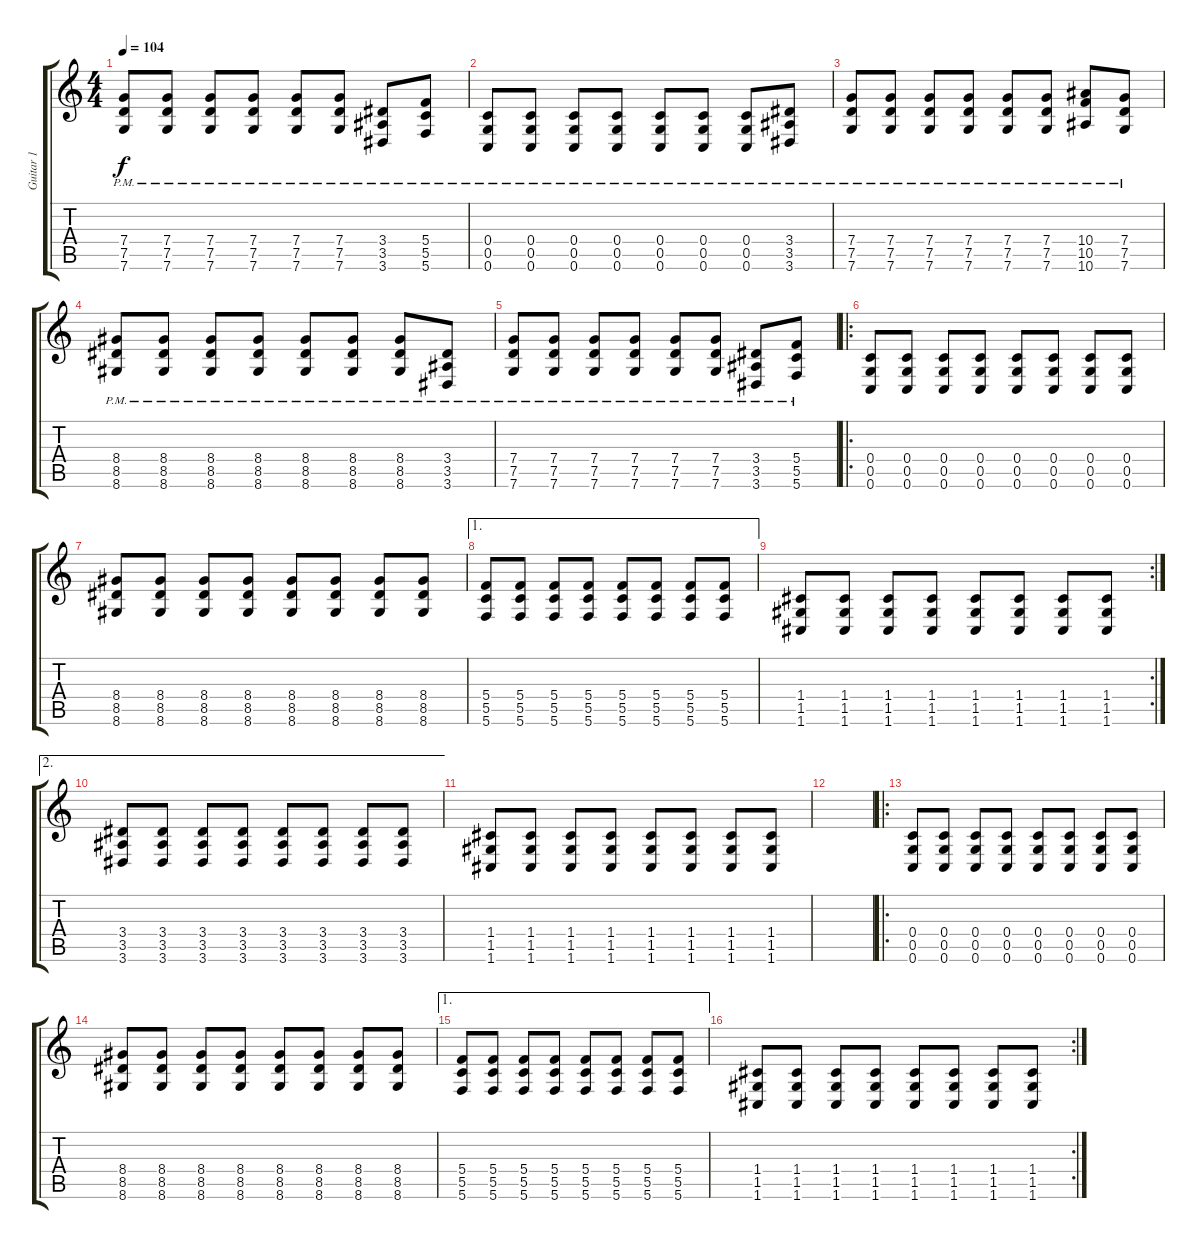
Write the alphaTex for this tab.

\track ("Guitar 1" "Guitar 1") {instrument distortionguitar}
\staff {score tabs}
\tuning (D4 A3 F3 C3 G2 C2) {hide}
\ts (4 4)
\tempo 104
\clef g2
\ks c
(7.4{pm} 7.5{pm} 7.6{pm}).8{dy f} (7.4{pm} 7.5{pm} 7.6{pm}).8 (7.4{pm} 7.5{pm} 7.6{pm}).8 (7.4{pm} 7.5{pm} 7.6{pm}).8 (7.4{pm} 7.5{pm} 7.6{pm}).8 (7.4{pm} 7.5{pm} 7.6{pm}).8 (3.4{pm} 3.5{pm} 3.6{pm}).8 (5.4{pm} 5.5{pm} 5.6{pm}).8 |
(0.4{pm} 0.5{pm} 0.6{pm}).8 (0.4{pm} 0.5{pm} 0.6{pm}).8 (0.4{pm} 0.5{pm} 0.6{pm}).8 (0.4{pm} 0.5{pm} 0.6{pm}).8 (0.4{pm} 0.5{pm} 0.6{pm}).8 (0.4{pm} 0.5{pm} 0.6{pm}).8 (0.4{pm} 0.5{pm} 0.6{pm}).8 (3.4{pm} 3.5{pm} 3.6{pm}).8 |
(7.4{pm} 7.5{pm} 7.6{pm}).8 (7.4{pm} 7.5{pm} 7.6{pm}).8 (7.4{pm} 7.5{pm} 7.6{pm}).8 (7.4{pm} 7.5{pm} 7.6{pm}).8 (7.4{pm} 7.5{pm} 7.6{pm}).8 (7.4{pm} 7.5{pm} 7.6{pm}).8 (10.4{pm} 10.5{pm} 10.6{pm}).8 (7.4{pm} 7.5{pm} 7.6{pm}).8 |
(8.4{pm} 8.5{pm} 8.6{pm}).8 (8.4{pm} 8.5{pm} 8.6{pm}).8 (8.4{pm} 8.5{pm} 8.6{pm}).8 (8.4{pm} 8.5{pm} 8.6{pm}).8 (8.4{pm} 8.5{pm} 8.6{pm}).8 (8.4{pm} 8.5{pm} 8.6{pm}).8 (8.4{pm} 8.5{pm} 8.6{pm}).8 (3.4{pm} 3.5{pm} 3.6{pm}).8 |
(7.4{pm} 7.5{pm} 7.6{pm}).8 (7.4{pm} 7.5{pm} 7.6{pm}).8 (7.4{pm} 7.5{pm} 7.6{pm}).8 (7.4{pm} 7.5{pm} 7.6{pm}).8 (7.4{pm} 7.5{pm} 7.6{pm}).8 (7.4{pm} 7.5{pm} 7.6{pm}).8 (3.4{pm} 3.5{pm} 3.6{pm}).8 (5.4{pm} 5.5{pm} 5.6{pm}).8 |
\ro
(0.4 0.5 0.6).8 (0.4 0.5 0.6).8 (0.4 0.5 0.6).8 (0.4 0.5 0.6).8 (0.4 0.5 0.6).8 (0.4 0.5 0.6).8 (0.4 0.5 0.6).8 (0.4 0.5 0.6).8 |
(8.4 8.5 8.6).8 (8.4 8.5 8.6).8 (8.4 8.5 8.6).8 (8.4 8.5 8.6).8 (8.4 8.5 8.6).8 (8.4 8.5 8.6).8 (8.4 8.5 8.6).8 (8.4 8.5 8.6).8 |
\ae 1
(5.4 5.5 5.6).8 (5.4 5.5 5.6).8 (5.4 5.5 5.6).8 (5.4 5.5 5.6).8 (5.4 5.5 5.6).8 (5.4 5.5 5.6).8 (5.4 5.5 5.6).8 (5.4 5.5 5.6).8 |
\rc 2
(1.4 1.5 1.6).8 (1.4 1.5 1.6).8 (1.4 1.5 1.6).8 (1.4 1.5 1.6).8 (1.4 1.5 1.6).8 (1.4 1.5 1.6).8 (1.4 1.5 1.6).8 (1.4 1.5 1.6).8 |
\ae 2
(3.4 3.5 3.6).8 (3.4 3.5 3.6).8 (3.4 3.5 3.6).8 (3.4 3.5 3.6).8 (3.4 3.5 3.6).8 (3.4 3.5 3.6).8 (3.4 3.5 3.6).8 (3.4 3.5 3.6).8 |
(1.4 1.5 1.6).8 (1.4 1.5 1.6).8 (1.4 1.5 1.6).8 (1.4 1.5 1.6).8 (1.4 1.5 1.6).8 (1.4 1.5 1.6).8 (1.4 1.5 1.6).8 (1.4 1.5 1.6).8 |
|
\ro
(0.4 0.5 0.6).8 (0.4 0.5 0.6).8 (0.4 0.5 0.6).8 (0.4 0.5 0.6).8 (0.4 0.5 0.6).8 (0.4 0.5 0.6).8 (0.4 0.5 0.6).8 (0.4 0.5 0.6).8 |
(8.4 8.5 8.6).8 (8.4 8.5 8.6).8 (8.4 8.5 8.6).8 (8.4 8.5 8.6).8 (8.4 8.5 8.6).8 (8.4 8.5 8.6).8 (8.4 8.5 8.6).8 (8.4 8.5 8.6).8 |
\ae 1
(5.4 5.5 5.6).8 (5.4 5.5 5.6).8 (5.4 5.5 5.6).8 (5.4 5.5 5.6).8 (5.4 5.5 5.6).8 (5.4 5.5 5.6).8 (5.4 5.5 5.6).8 (5.4 5.5 5.6).8 |
\rc 2
(1.4 1.5 1.6).8 (1.4 1.5 1.6).8 (1.4 1.5 1.6).8 (1.4 1.5 1.6).8 (1.4 1.5 1.6).8 (1.4 1.5 1.6).8 (1.4 1.5 1.6).8 (1.4 1.5 1.6).8
